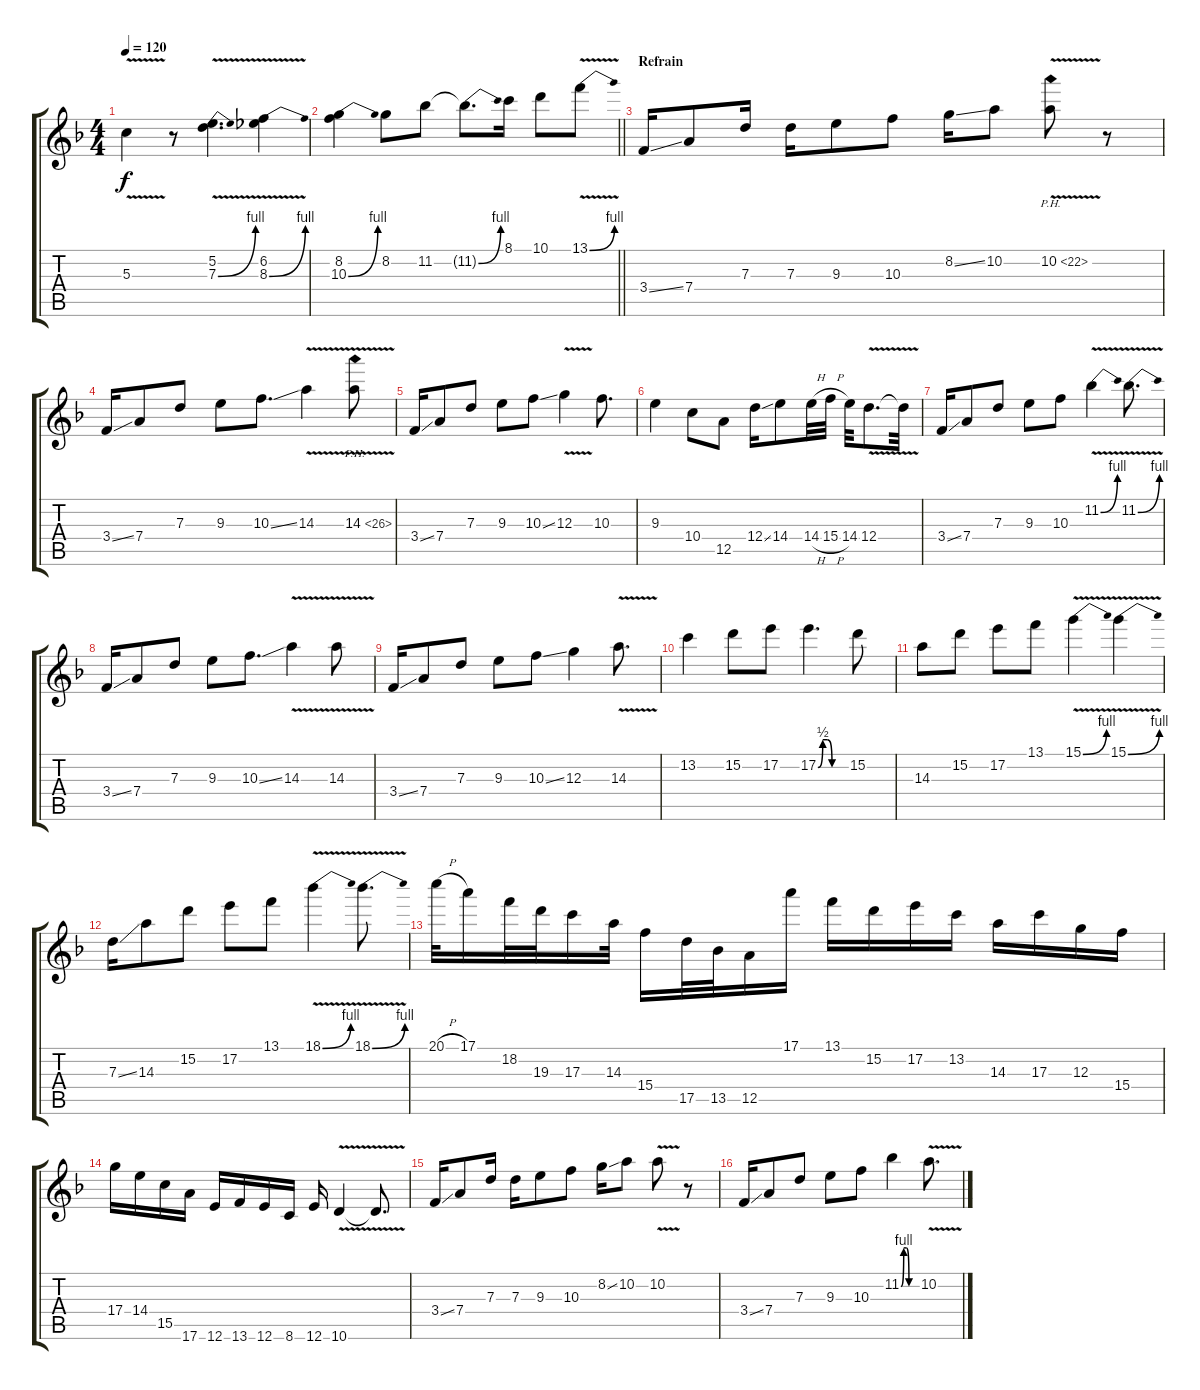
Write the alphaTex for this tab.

\track "" {instrument distortionguitar}
\staff {score tabs}
\tuning (E4 B3 G3 D3 A2 E2) {hide}
\ts (4 4)
\tempo 120
\clef g2
\ks dminor
5.3{v}.4{dy f} r.8 (5.2 7.3{be (bend 0 0 60 4) v}).4{d} (6.2 8.3{be (bend 0 0 60 4) v}).4 |
\barLineRight lightlight
(8.2 10.3{be (bend 0 0 60 4)}).4 8.2.8 11.2.8 11.2{be (bend 0 0 60 4) t}.8{d} 8.1.16 10.1.8 13.1{be (bend 0 0 60 4) v}.8 |
\section ("" "Refrain")
3.4{ss}.16 7.4.8 7.3.16 7.3.16 9.3.8 10.3.8 8.2{ss}.16 10.2.8 10.2{ph 12 v}.8 r.8 |
3.4{ss}.16 7.4.8 7.3.8 9.3.8 10.3{ss}.8{d} 14.3{v}.4 14.3{ph 12 v}.8 |
3.4{ss}.16 7.4.8 7.3.8 9.3.8 10.3{ss}.8 12.3{v}.4 10.3.8{d} |
9.3.4 10.4.8 12.5.8 12.4{ss}.16 14.4.8 14.4{h}.32 15.4{h}.32 14.4.32 12.4{v}.8{d} 12.4{t}.32 |
3.4{ss}.16 7.4.8 7.3.8 9.3.8 10.3.8 11.2{be (bend 0 0 60 4) v}.4 11.2{be (bend 0 0 60 4) v}.8{d} |
3.4{ss}.16 7.4.8 7.3.8 9.3.8 10.3{ss}.8{d} 14.3{v}.4 14.3{v}.8 |
3.4{ss}.16 7.4.8 7.3.8 9.3.8 10.3{ss}.8 12.3.4 14.3{v}.8{d} |
13.2.4 15.2.8 17.2.8 17.2{be (custom 0 0 10 2 20 2 30 0 60 0)}.4{d} 15.2.8 |
14.3.8 15.2.8 17.2.8 13.1.8 15.1{be (bend 0 0 60 4) v}.4 15.1{be (bend 0 0 60 4) v}.4 |
7.3{ss}.16 14.3.8 15.2.8 17.2.8 13.1.8 18.1{be (bend 0 0 60 4) v}.4 18.1{be (bend 0 0 60 4) v}.8{d} |
20.1{h}.32 17.1.16 18.2.32 19.3.32 17.3.16 14.3.32 15.4.16 17.5.32 13.5.32 12.5.16 17.1.16 13.1.16 15.2.16 17.2.16 13.2.16 14.3.16 17.3.16 12.3.16 15.4.16 |
17.4.16 14.4.16 15.5.16 17.6.16 12.6.16 13.6.16 12.6.16 8.6.16 12.6.16 10.6{v}.4 10.6{t}.8{d} |
3.4{ss}.16 7.4.8 7.3.16 7.3.16 9.3.8 10.3.8 8.2{ss}.16 10.2.8 10.2{v}.8 r.8 |
3.4{ss}.16 7.4.8 7.3.8 9.3.8 10.3.8 11.2{be (custom 0 0 10 4 20 4 30 0 60 0)}.4 10.2{v}.8{d}
